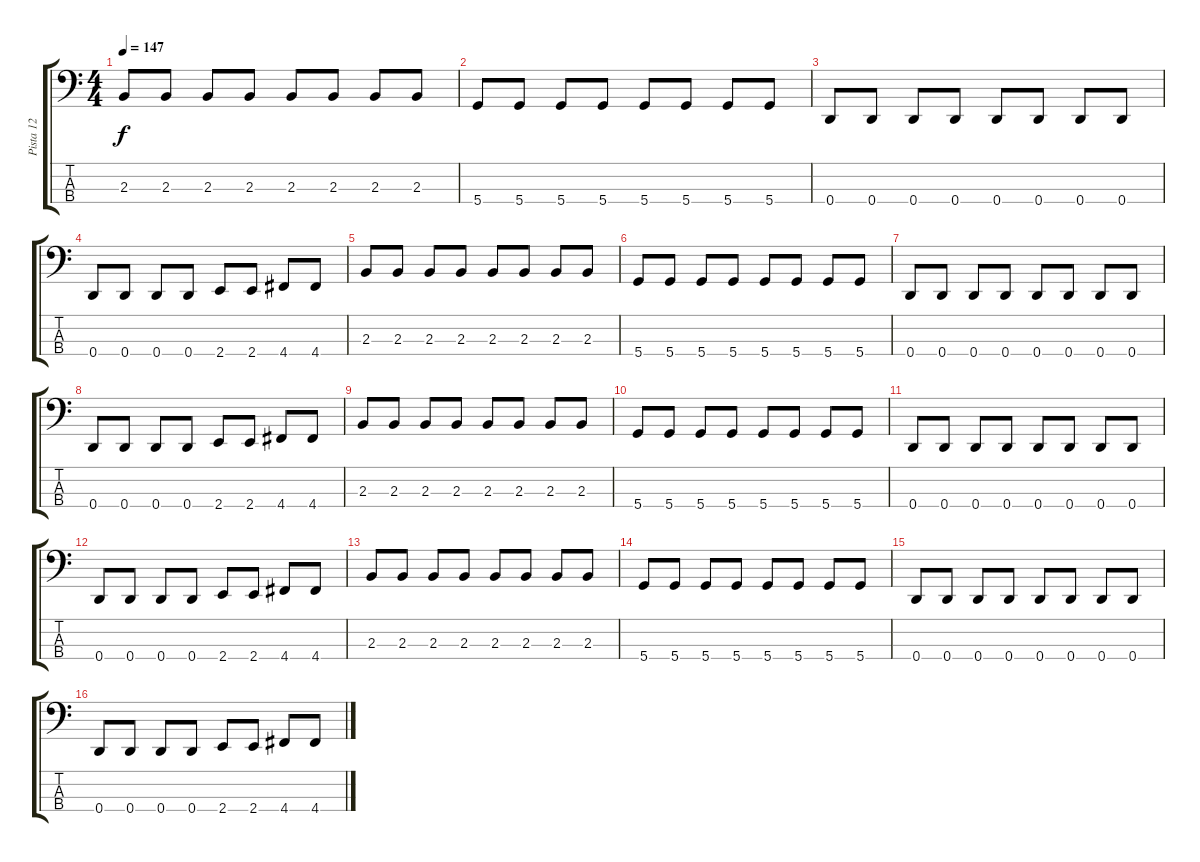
\track ("Pista 12" "Pista 12") {instrument electricbasspick}
\staff {score tabs}
\tuning (G2 D2 A1 D1) {hide}
\ts (4 4)
\tempo 147
\clef f4
\ks c
2.3.8{dy f} 2.3.8 2.3.8 2.3.8 2.3.8 2.3.8 2.3.8 2.3.8 |
5.4.8 5.4.8 5.4.8 5.4.8 5.4.8 5.4.8 5.4.8 5.4.8 |
0.4.8 0.4.8 0.4.8 0.4.8 0.4.8 0.4.8 0.4.8 0.4.8 |
0.4.8 0.4.8 0.4.8 0.4.8 2.4.8 2.4.8 4.4.8 4.4.8 |
2.3.8 2.3.8 2.3.8 2.3.8 2.3.8 2.3.8 2.3.8 2.3.8 |
5.4.8 5.4.8 5.4.8 5.4.8 5.4.8 5.4.8 5.4.8 5.4.8 |
0.4.8 0.4.8 0.4.8 0.4.8 0.4.8 0.4.8 0.4.8 0.4.8 |
0.4.8 0.4.8 0.4.8 0.4.8 2.4.8 2.4.8 4.4.8 4.4.8 |
2.3.8 2.3.8 2.3.8 2.3.8 2.3.8 2.3.8 2.3.8 2.3.8 |
5.4.8 5.4.8 5.4.8 5.4.8 5.4.8 5.4.8 5.4.8 5.4.8 |
0.4.8 0.4.8 0.4.8 0.4.8 0.4.8 0.4.8 0.4.8 0.4.8 |
0.4.8 0.4.8 0.4.8 0.4.8 2.4.8 2.4.8 4.4.8 4.4.8 |
2.3.8 2.3.8 2.3.8 2.3.8 2.3.8 2.3.8 2.3.8 2.3.8 |
5.4.8 5.4.8 5.4.8 5.4.8 5.4.8 5.4.8 5.4.8 5.4.8 |
0.4.8 0.4.8 0.4.8 0.4.8 0.4.8 0.4.8 0.4.8 0.4.8 |
0.4.8 0.4.8 0.4.8 0.4.8 2.4.8 2.4.8 4.4.8 4.4.8
